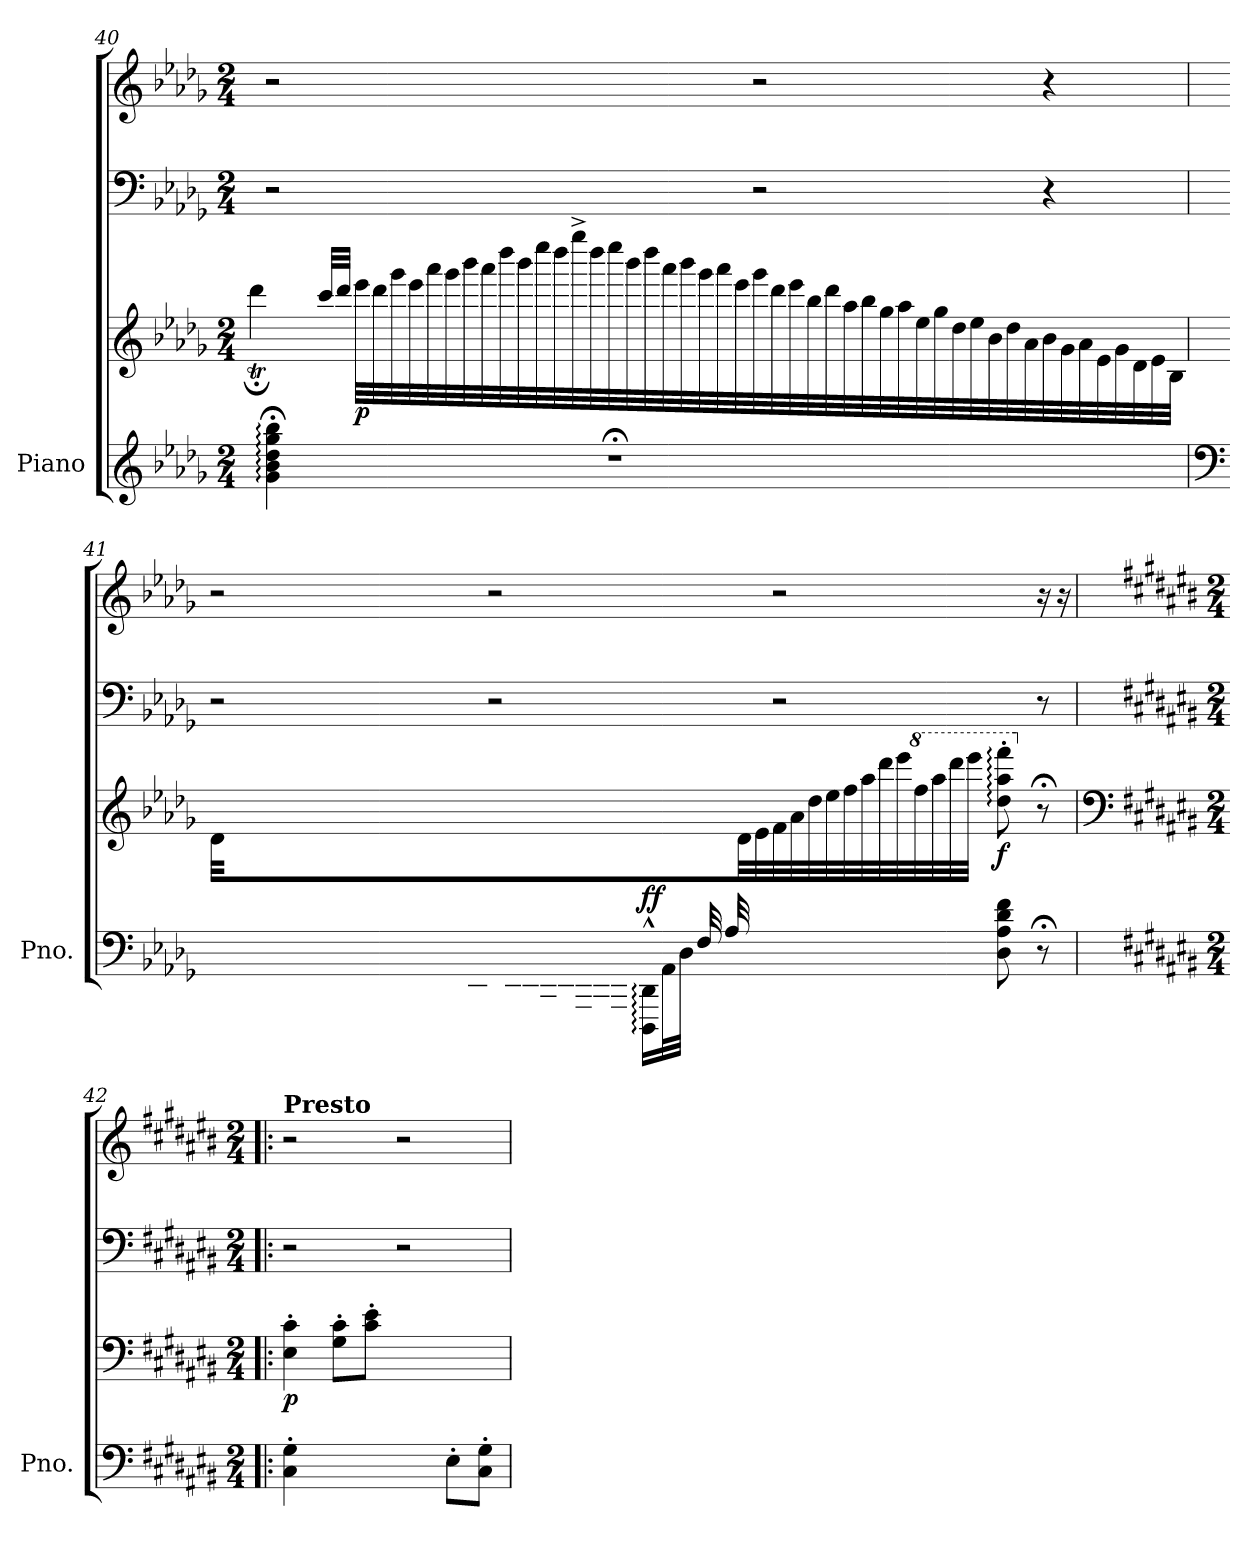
**kern	**kern	**kern	**kern	**dynam
*part1	*part1	*part1	*part1	*part1
*staff4	*staff3	*staff2	*staff1	*staff1/2/3/4
*I"Piano	*	*	*	*
*I'Pno.	*	*	*	*
*clefG2	*clefG2	*clefF4	*clefG2	*
*k[b-e-a-d-g-]	*k[b-e-a-d-g-]	*k[b-e-a-d-g-]	*k[b-e-a-d-g-]	*
*M2/4	*M2/4	*M2/4	*M2/4	*
=40	=40	=40	=40	=40
*	*^	*	*	*
4g-\;<: 4b-\;<: 4dd-\;<: 4gg-\;<: 4bb-\;<:	12.ddd-yy	4ddd-;<T\	2r	2r	.
.	12.eee-yy	.	.	.	.
4ryy	4ryy	32ccc/LLL	.	.	.
.	.	32ddd-/JJJ	.	.	.
!	!	!	!	!	!LO:DY:b=3
.	.	32eee-\LLL	.	.	p
.	.	32ddd-\	.	.	.
.	.	32ggg-\	.	.	.
.	.	32eee-\	.	.	.
.	.	32aaa-\	.	.	.
.	.	32ggg-\	.	.	.
8ryy	4ryy	32bbb-\	2ryy	2ryy	.
.	.	32aaa-\	.	.	.
.	.	32dddd-\	.	.	.
.	.	32bbb-\	.	.	.
8ryy	.	32eeee-\	.	.	.
.	.	32dddd-\	.	.	.
.	.	32gggg-^\	.	.	.
.	.	32dddd-\	.	.	.
1r;<	1ryy	32eeee-\	.	.	.
.	.	32bbb-\	.	.	.
.	.	32dddd-\	.	.	.
.	.	32aaa-\	.	.	.
.	.	32bbb-\	.	.	.
.	.	32ggg-\	.	.	.
.	.	32aaa-\	.	.	.
.	.	32eee-\	.	.	.
.	.	32ggg-\	2r	2r	.
.	.	32ddd-\	.	.	.
.	.	32eee-\	.	.	.
.	.	32bb-\	.	.	.
.	.	32ddd-\	.	.	.
.	.	32aa-\	.	.	.
.	.	32bb-\	.	.	.
.	.	32gg-\	.	.	.
.	.	32aa-\	.	.	.
.	.	32ee-\	.	.	.
.	.	32gg-\	.	.	.
.	.	32dd-\	.	.	.
.	.	32ee-\	.	.	.
.	.	32b-\	.	.	.
.	.	32dd-\	.	.	.
.	.	32a-\	.	.	.
.	.	32b-\	4r	4r	.
.	.	32g-\	.	.	.
.	.	32a-\	.	.	.
.	.	32e-\	.	.	.
.	.	32g-\	.	.	.
.	.	32d-\	.	.	.
.	.	32e-\	.	.	.
.	.	32B-\JJJ	.	.	.
*	*v	*v	*	*	*
!!LO:LB:g=z
=41	=41	=41	=41	=41
*clefF4	*	*	*	*
*	*	*	*MM120	*
*^	*	*	*	*
2ryy	32ryy	32d-\LLL	2r	2r	.
.	32A-/	4ryy	.	.	.
.	32B-/	.	.	.	.
.	32G-/	.	.	.	.
.	32A-/	.	.	.	.
.	32E-/	.	.	.	.
.	32G-/	.	.	.	.
.	32D-/	.	.	.	.
.	32E-/	.	.	.	.
.	32BB-/	4...ryy	.	.	.
.	32D-/	.	.	.	.
.	32AA-/	.	.	.	.
.	32BB-/	.	.	.	.
.	32GG-/	.	.	.	.
.	32AA-/	.	.	.	.
.	32EE-/	.	.	.	.
2ryy	32GG-/	.	2r	2r	.
.	32DD-/	.	.	.	.
.	32EE-/	.	.	.	.
.	32BBB-/	.	.	.	.
.	32DD-/	.	.	.	.
.	32AAA-/	.	.	.	.
.	32BBB-/	.	.	.	.
.	32GGG-/JJJ	.	.	.	.
!	!	!	!	!	!LO:DY:b=3
.	16DDD-\:^^ 16DD-\:^^LL	8.ryy	.	.	ff
.	32AA-\L	.	.	.	.
.	32D-\JJJ	.	.	.	.
.	32F/LLL	.	.	.	.
.	32A-/	.	.	.	.
.	2ryy	32d-\	.	.	.
.	.	32e-\	.	.	.
4ryy	.	32f\	2r	2r	.
.	.	32a-\	.	.	.
.	.	32dd-\	.	.	.
.	.	32ee-\	.	.	.
.	.	32ff\	.	.	.
.	.	32aa-\	.	.	.
.	.	32ddd-\	.	.	.
.	.	32eee-\	.	.	.
*	*	*8va	*	*	*
8ryy	.	32fff\	.	.	.
.	.	32aaa-\	.	.	.
.	.	32dddd-\	.	.	.
.	.	32eeee-\JJJ	.	.	.
!	!	!	!	!	!LO:DY:b=3
8D-\ 8A-\ 8d-\ 8f\	.	8ddd-\:' 8aaa-\:' 8ffff\:'	.	.	f
.	8.ryy	.	.	.	.
*	*	*X8va	*	*	*
8r;<	.	8r;<	8r	16r	.
.	.	.	.	16r	.
*v	*v	*	*	*	*
!!LO:PB:g=z
=42!|:	=42!|:	=42!|:	=42!|:	=42!|:
*	*clefF4	*	*	*
*k[f#c#g#d#a#e#b#]	*k[f#c#g#d#a#e#b#]	*k[f#c#g#d#a#e#b#]	*k[f#c#g#d#a#e#b#]	*
*M2/4	*M2/4	*M2/4	*M2/4	*
!	!	!	!LO:TX:a:B:t=Presto	!
!	!	!	!	!LO:DY:b=3
4C#\' 4G#\'	4E#\' 4c#\'	2r	2r	p
2ryy	8G#\' 8c#\'L	.	.	.
.	8c#\' 8e#\'J	.	.	.
.	2ryy	2r	2r	.
8E#'\L	.	.	.	.
8C#\' 8G#\'J	.	.	.	.
=	=	=	=	=
*-	*-	*-	*-	*-
